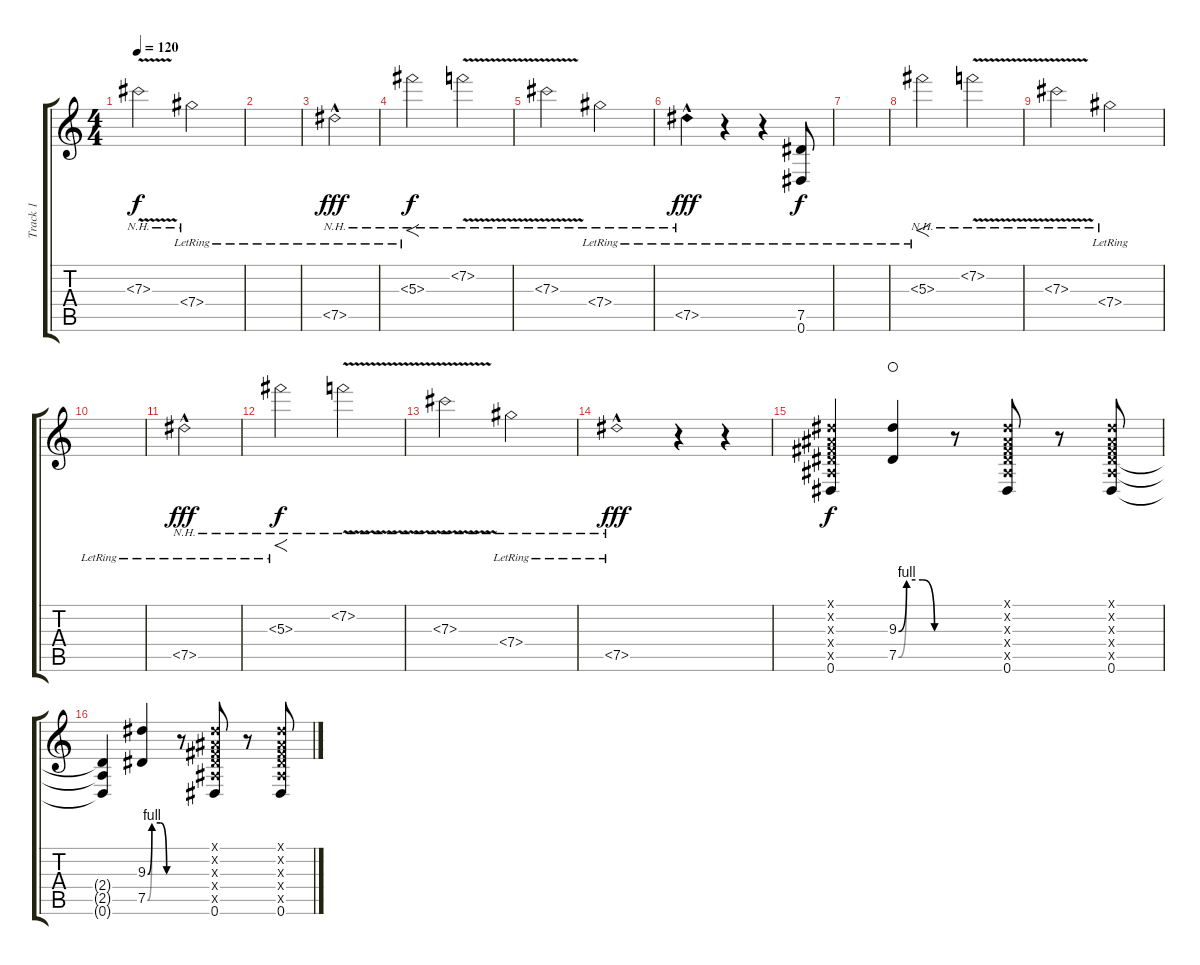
\track ("Track 1" "Track 1") {instrument electricguitarclean}
\staff {score tabs}
\tuning (Eb4 Bb3 Gb3 Db3 Ab2 Eb2) {hide}
\ts (4 4)
\tempo 120
\clef g2
\ks c
7.3{nh v}.2{dy f} 7.4{nh lr}.2 |
|
7.5{nh hac lr}.2{dy fff} |
5.3{nh lr}.2{f dy f} 7.2{nh v}.2 |
7.3{nh v}.2 7.4{nh lr}.2 |
7.5{nh hac lr}.4{dy fff} r.4 r.4 (7.5{lr} 0.6{lr}).8{dy f} |
|
5.3{nh lr}.2{f} 7.2{nh v}.2 |
7.3{nh v}.2 7.4{nh lr}.2 |
|
7.5{nh hac lr}.2{dy fff} |
5.3{nh lr}.2{f dy f} 7.2{nh v}.2 |
7.3{nh v}.2 7.4{nh lr}.2 |
7.5{nh hac lr}.1{dy fff} r.4 r.4 |
(0.1{x} 0.2{x} 0.3{x} 2.4{x} 2.5{x} 0.6).4{dy f} (9.3{be (custom 0 0 10 4 30 4 45 0 60 0)} 7.5{be (custom 0 0 10 4 30 4 45 0 60 0)}).4{waho} r.8 (0.1{x} 0.2{x} 0.3{x} 2.4{x} 2.5{x} 0.6).8 r.8 (0.1{x} 0.2{x} 0.3{x} 2.4{x} 2.5{x} 0.6).8 |
(2.4{t} 2.5{t} 0.6{t}).4 (9.3{be (custom 0 0 10 4 30 4 45 0 60 0)} 7.5{be (custom 0 0 10 4 30 4 45 0 60 0)}).4 r.8 (0.1{x} 0.2{x} 0.3{x} 2.4{x} 2.5{x} 0.6).8 r.8 (0.1{x} 0.2{x} 0.3{x} 2.4{x} 2.5{x} 0.6).8
